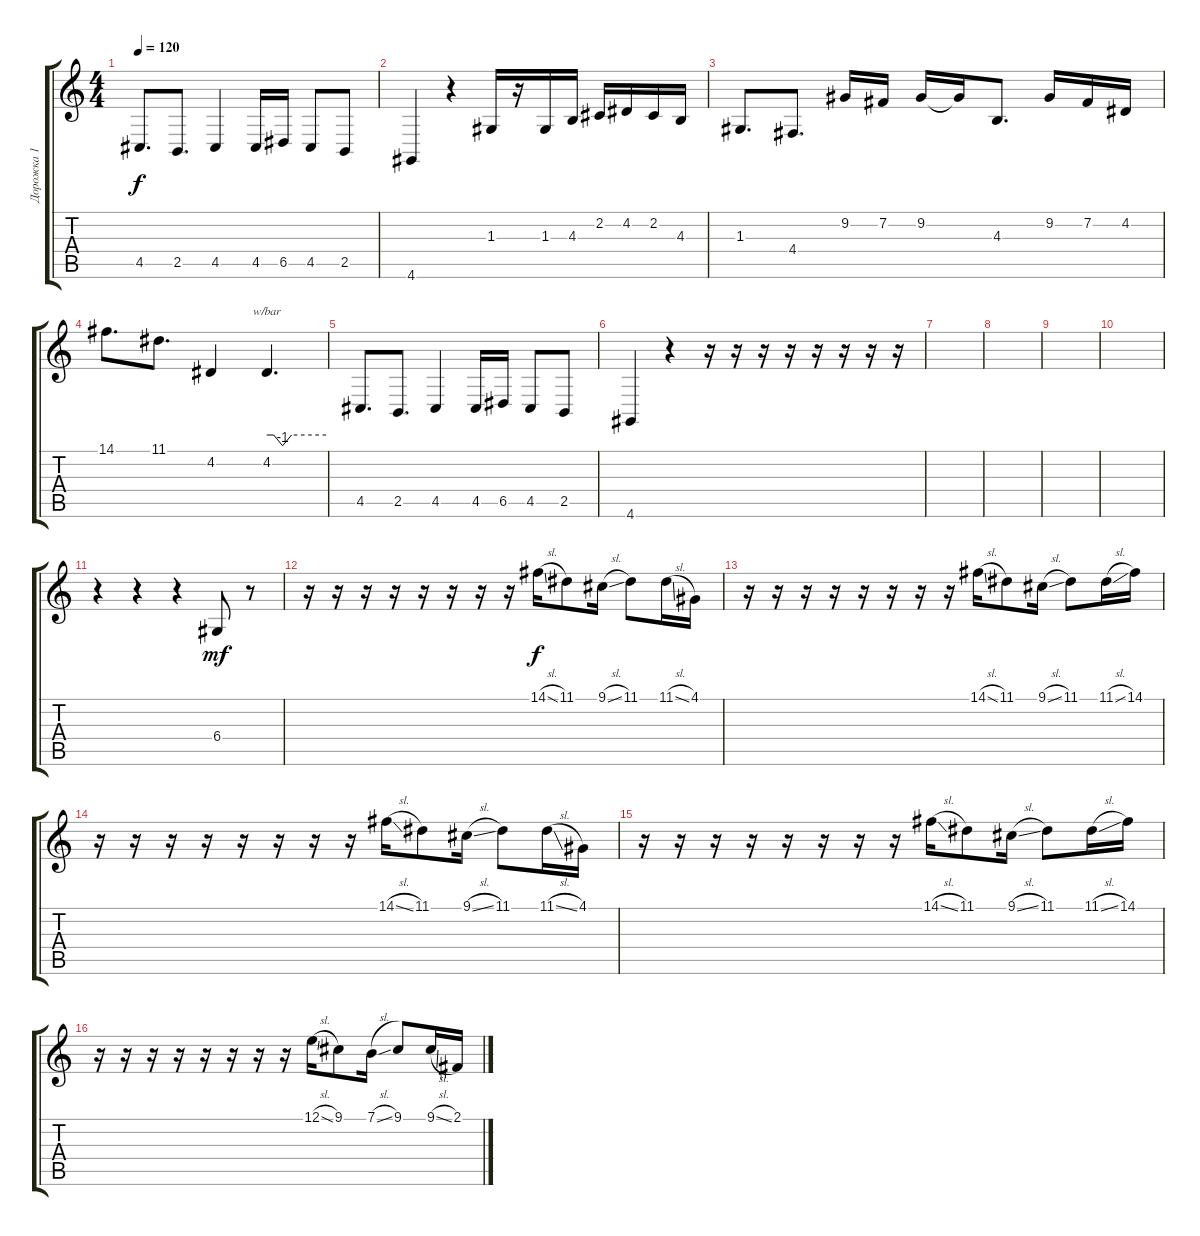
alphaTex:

\track ("Дорожка 1" "Дорожка 1") {instrument lead2sawtooth}
\staff {score tabs}
\tuning (E4 B3 G3 D3 A2 E2) {hide}
\ts (4 4)
\tempo 120
\clef g2
\ks c
4.5.8{d dy f} 2.5.8{d} 4.5.4 4.5.16 6.5.16 4.5.8 2.5.8 |
4.6.4 r.4 1.3.16 r.16 1.3.16 4.3.16 2.2.16 4.2.16 2.2.16 4.3.16 |
1.3.8{d} 4.4.8{d} 9.2.16 7.2.16 9.2.16 9.2{t}.16 4.3.8{d} 9.2.16 7.2.16 4.2.16 |
14.1.8{d} 11.1.8{d} 4.2.4 4.2.4{d tbe (custom default 0 0 7 0 16 -4 25 0 60 0)} |
4.5.8{d} 2.5.8{d} 4.5.4 4.5.16 6.5.16 4.5.8 2.5.8 |
4.6.4 r.4 r.16 r.16 r.16 r.16 r.16 r.16 r.16 r.16 |
|
|
|
|
r.4 r.4 r.4 6.4.8{dy mf} r.8 |
r.16 r.16 r.16 r.16 r.16 r.16 r.16 r.16 14.1{sl}.16{dy f} 11.1.8 9.1{sl}.16 11.1.8 11.1{sl}.16 4.1.16 |
r.16 r.16 r.16 r.16 r.16 r.16 r.16 r.16 14.1{sl}.16 11.1.8 9.1{sl}.16 11.1.8 11.1{sl}.16 14.1.16 |
r.16 r.16 r.16 r.16 r.16 r.16 r.16 r.16 14.1{sl}.16 11.1.8 9.1{sl}.16 11.1.8 11.1{sl}.16 4.1.16 |
r.16 r.16 r.16 r.16 r.16 r.16 r.16 r.16 14.1{sl}.16 11.1.8 9.1{sl}.16 11.1.8 11.1{sl}.16 14.1.16 |
r.16 r.16 r.16 r.16 r.16 r.16 r.16 r.16 12.1{sl}.16 9.1.8 7.1{sl}.16 9.1.8 9.1{sl}.16 2.1.16
